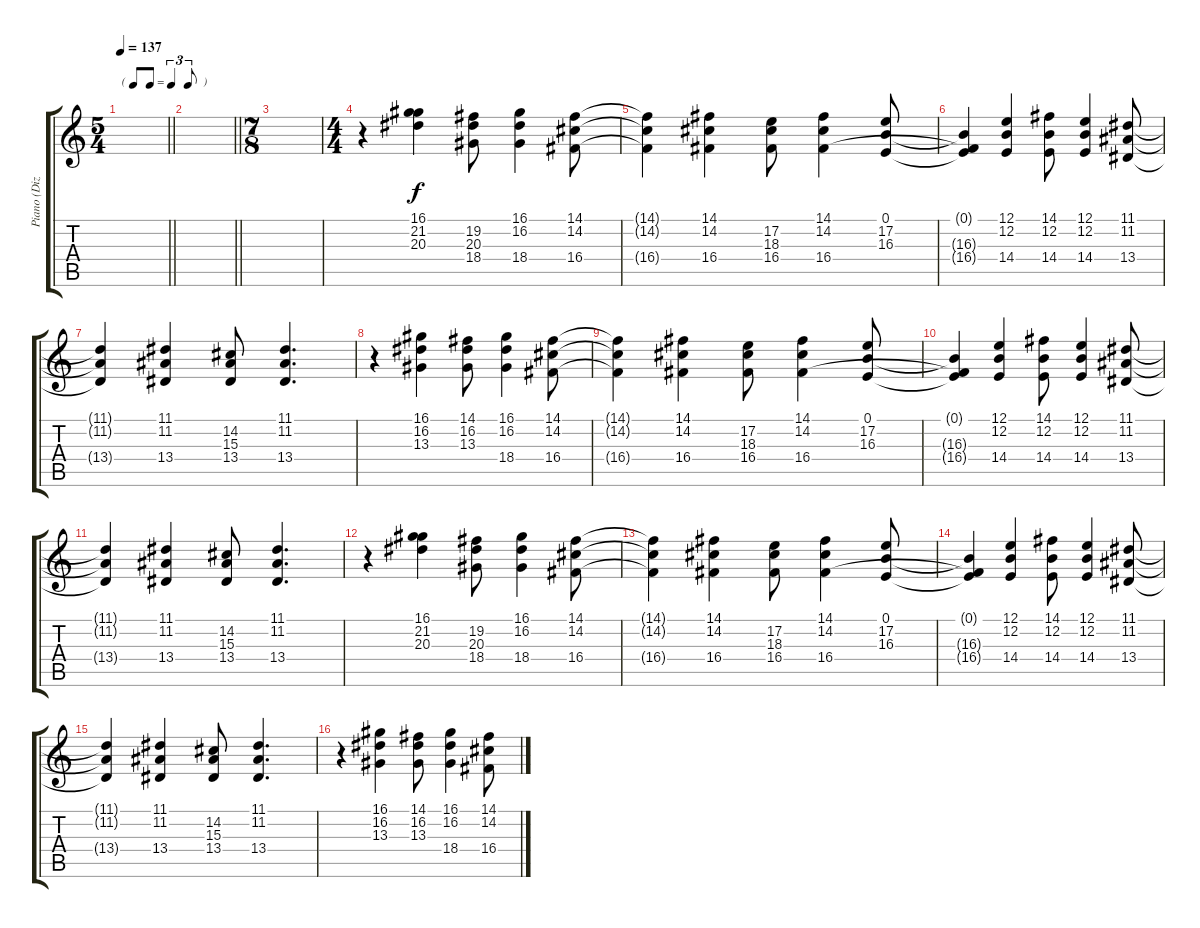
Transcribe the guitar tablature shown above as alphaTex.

\track ("Piano (Dizzy)" "Piano (Diz") {instrument acousticgrandpiano}
\staff {score tabs}
\tuning (E4 B3 G3 D3 A2 E2) {hide}
\ts (5 4)
\tf triplet8th
\tempo 137
\clef g2
\barLineRight lightlight
\ks c
|
\section ("" "")
\barLineRight lightlight
|
\ts (7 8)
\section ("" "")
|
\ts (4 4)
r.4 (16.1 21.2 20.3).4 (19.2 20.3 18.4).8 (16.1 16.2 18.4).4 (14.1 14.2 16.4).8 |
(14.1{t} 14.2{t} 16.4{t}).4 (14.1 14.2 16.4).4 (17.2 18.3 16.4).8 (14.1 14.2 16.4).4 (0.1 17.2 16.3).8 |
(0.1{t} 16.3{t} 16.4{t}).4 (12.1 12.2 14.4).4 (14.1 12.2 14.4).8 (12.1 12.2 14.4).4 (11.1 11.2 13.4).8 |
(11.1{t} 11.2{t} 13.4{t}).4 (11.1 11.2 13.4).4 (14.2 15.3 13.4).8 (11.1 11.2 13.4).4{d} |
r.4 (16.1 16.2 13.3).4 (14.1 16.2 13.3).8 (16.1 16.2 18.4).4 (14.1 14.2 16.4).8 |
(14.1{t} 14.2{t} 16.4{t}).4 (14.1 14.2 16.4).4 (17.2 18.3 16.4).8 (14.1 14.2 16.4).4 (0.1 17.2 16.3).8 |
(0.1{t} 16.3{t} 16.4{t}).4 (12.1 12.2 14.4).4 (14.1 12.2 14.4).8 (12.1 12.2 14.4).4 (11.1 11.2 13.4).8 |
(11.1{t} 11.2{t} 13.4{t}).4 (11.1 11.2 13.4).4 (14.2 15.3 13.4).8 (11.1 11.2 13.4).4{d} |
r.4 (16.1 21.2 20.3).4 (19.2 20.3 18.4).8 (16.1 16.2 18.4).4 (14.1 14.2 16.4).8 |
(14.1{t} 14.2{t} 16.4{t}).4 (14.1 14.2 16.4).4 (17.2 18.3 16.4).8 (14.1 14.2 16.4).4 (0.1 17.2 16.3).8 |
(0.1{t} 16.3{t} 16.4{t}).4 (12.1 12.2 14.4).4 (14.1 12.2 14.4).8 (12.1 12.2 14.4).4 (11.1 11.2 13.4).8 |
(11.1{t} 11.2{t} 13.4{t}).4 (11.1 11.2 13.4).4 (14.2 15.3 13.4).8 (11.1 11.2 13.4).4{d} |
r.4 (16.1 16.2 13.3).4 (14.1 16.2 13.3).8 (16.1 16.2 18.4).4 (14.1 14.2 16.4).8
